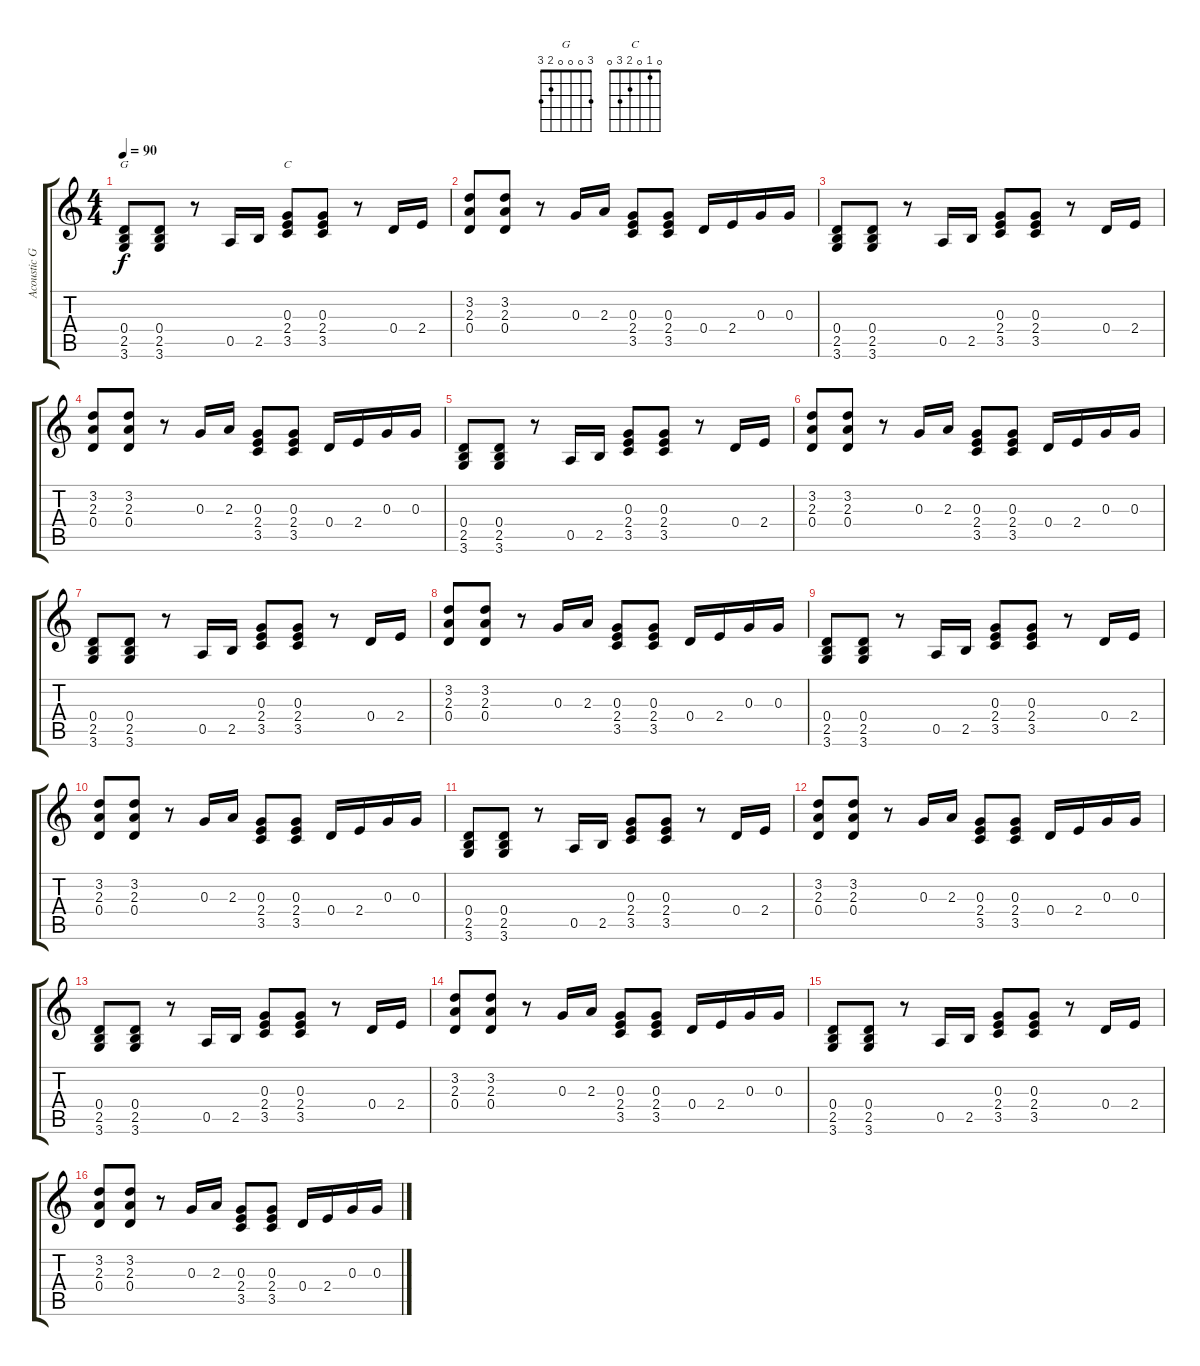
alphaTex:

\track ("Acoustic Guitar" "Acoustic G") {instrument electricguitarmuted}
\staff {score tabs}
\tuning (E4 B3 G3 D3 A2 E2) {hide}
\chord ("G" 3 0 0 0 2 3)
\chord ("C" 0 1 0 2 3 0)
\ts (4 4)
\tempo 90
\clef g2
\ks c
(0.4 2.5 3.6).8{ch "G" dy f instrument electricguitarmuted} (0.4 2.5 3.6).8 r.8 0.5.16 2.5.16 (0.3 2.4 3.5).8{ch "C"} (0.3 2.4 3.5).8 r.8 0.4.16 2.4.16 |
(3.2 2.3 0.4).8 (3.2 2.3 0.4).8 r.8 0.3.16 2.3.16 (0.3 2.4 3.5).8 (0.3 2.4 3.5).8 0.4.16 2.4.16 0.3.16 0.3.16 |
(0.4 2.5 3.6).8 (0.4 2.5 3.6).8 r.8 0.5.16 2.5.16 (0.3 2.4 3.5).8 (0.3 2.4 3.5).8 r.8 0.4.16 2.4.16 |
(3.2 2.3 0.4).8 (3.2 2.3 0.4).8 r.8 0.3.16 2.3.16 (0.3 2.4 3.5).8 (0.3 2.4 3.5).8 0.4.16 2.4.16 0.3.16 0.3.16 |
(0.4 2.5 3.6).8 (0.4 2.5 3.6).8 r.8 0.5.16 2.5.16 (0.3 2.4 3.5).8 (0.3 2.4 3.5).8 r.8 0.4.16 2.4.16 |
(3.2 2.3 0.4).8 (3.2 2.3 0.4).8 r.8 0.3.16 2.3.16 (0.3 2.4 3.5).8 (0.3 2.4 3.5).8 0.4.16 2.4.16 0.3.16 0.3.16 |
(0.4 2.5 3.6).8 (0.4 2.5 3.6).8 r.8 0.5.16 2.5.16 (0.3 2.4 3.5).8 (0.3 2.4 3.5).8 r.8 0.4.16 2.4.16 |
(3.2 2.3 0.4).8 (3.2 2.3 0.4).8 r.8 0.3.16 2.3.16 (0.3 2.4 3.5).8 (0.3 2.4 3.5).8 0.4.16 2.4.16 0.3.16 0.3.16 |
(0.4 2.5 3.6).8 (0.4 2.5 3.6).8 r.8 0.5.16 2.5.16 (0.3 2.4 3.5).8 (0.3 2.4 3.5).8 r.8 0.4.16 2.4.16 |
(3.2 2.3 0.4).8 (3.2 2.3 0.4).8 r.8 0.3.16 2.3.16 (0.3 2.4 3.5).8 (0.3 2.4 3.5).8 0.4.16 2.4.16 0.3.16 0.3.16 |
(0.4 2.5 3.6).8 (0.4 2.5 3.6).8 r.8 0.5.16 2.5.16 (0.3 2.4 3.5).8 (0.3 2.4 3.5).8 r.8 0.4.16 2.4.16 |
(3.2 2.3 0.4).8 (3.2 2.3 0.4).8 r.8 0.3.16 2.3.16 (0.3 2.4 3.5).8 (0.3 2.4 3.5).8 0.4.16 2.4.16 0.3.16 0.3.16 |
(0.4 2.5 3.6).8 (0.4 2.5 3.6).8 r.8 0.5.16 2.5.16 (0.3 2.4 3.5).8 (0.3 2.4 3.5).8 r.8 0.4.16 2.4.16 |
(3.2 2.3 0.4).8 (3.2 2.3 0.4).8 r.8 0.3.16 2.3.16 (0.3 2.4 3.5).8 (0.3 2.4 3.5).8 0.4.16 2.4.16 0.3.16 0.3.16 |
(0.4 2.5 3.6).8 (0.4 2.5 3.6).8 r.8 0.5.16 2.5.16 (0.3 2.4 3.5).8 (0.3 2.4 3.5).8 r.8 0.4.16 2.4.16 |
(3.2 2.3 0.4).8 (3.2 2.3 0.4).8 r.8 0.3.16 2.3.16 (0.3 2.4 3.5).8 (0.3 2.4 3.5).8 0.4.16 2.4.16 0.3.16 0.3.16
